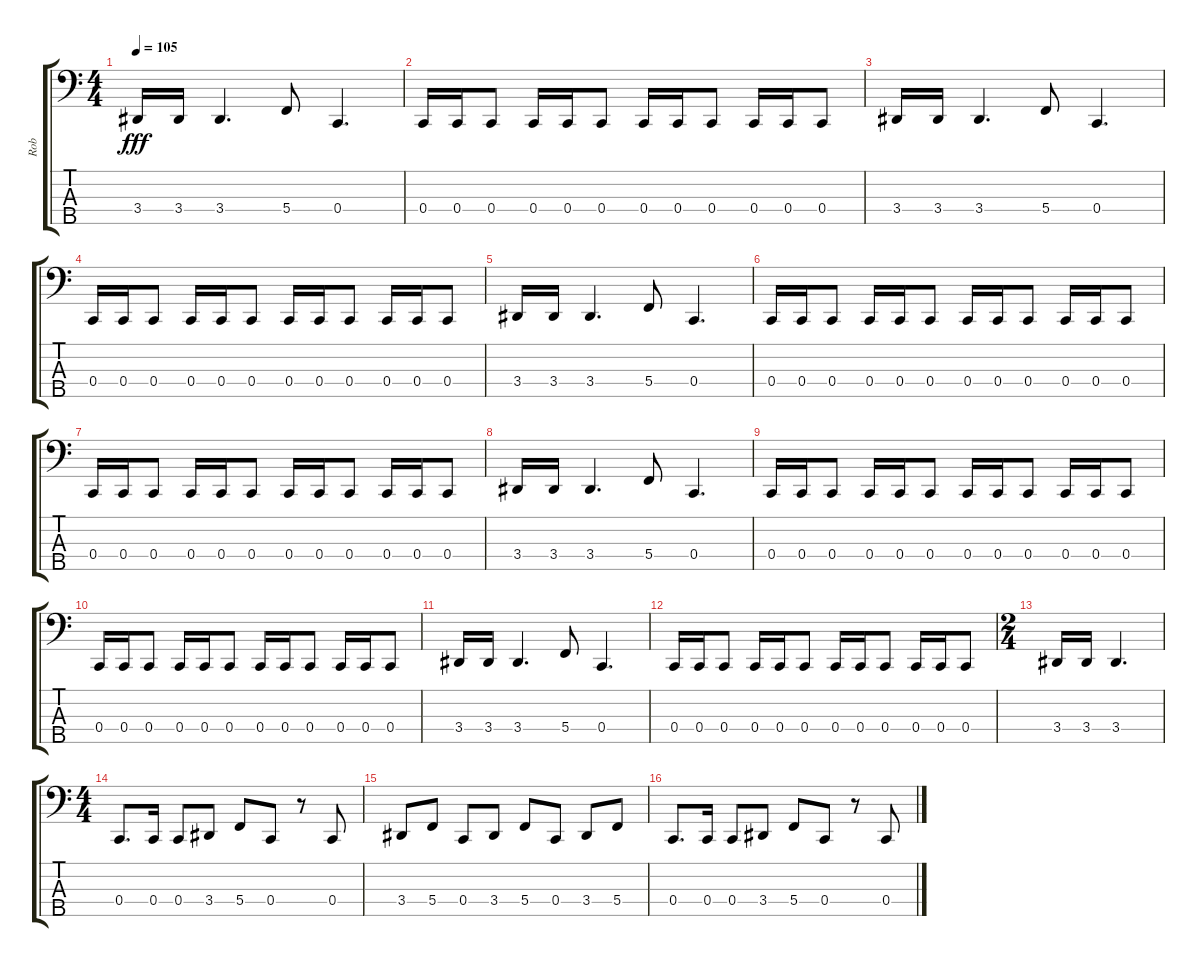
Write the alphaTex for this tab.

\track ("Rob" "Rob") {instrument electricbassfinger}
\staff {score tabs}
\tuning (F2 C2 G1 C1 G0) {hide}
\ts (4 4)
\tempo 105
\clef f4
\ks c
3.4.16{dy fff} 3.4.16 3.4.4{d} 5.4.8 0.4.4{d} |
0.4.16 0.4.16 0.4.8 0.4.16 0.4.16 0.4.8 0.4.16 0.4.16 0.4.8 0.4.16 0.4.16 0.4.8 |
3.4.16 3.4.16 3.4.4{d} 5.4.8 0.4.4{d} |
0.4.16 0.4.16 0.4.8 0.4.16 0.4.16 0.4.8 0.4.16 0.4.16 0.4.8 0.4.16 0.4.16 0.4.8 |
3.4.16 3.4.16 3.4.4{d} 5.4.8 0.4.4{d} |
0.4.16 0.4.16 0.4.8 0.4.16 0.4.16 0.4.8 0.4.16 0.4.16 0.4.8 0.4.16 0.4.16 0.4.8 |
0.4.16 0.4.16 0.4.8 0.4.16 0.4.16 0.4.8 0.4.16 0.4.16 0.4.8 0.4.16 0.4.16 0.4.8 |
3.4.16 3.4.16 3.4.4{d} 5.4.8 0.4.4{d} |
0.4.16 0.4.16 0.4.8 0.4.16 0.4.16 0.4.8 0.4.16 0.4.16 0.4.8 0.4.16 0.4.16 0.4.8 |
0.4.16 0.4.16 0.4.8 0.4.16 0.4.16 0.4.8 0.4.16 0.4.16 0.4.8 0.4.16 0.4.16 0.4.8 |
3.4.16 3.4.16 3.4.4{d} 5.4.8 0.4.4{d} |
0.4.16 0.4.16 0.4.8 0.4.16 0.4.16 0.4.8 0.4.16 0.4.16 0.4.8 0.4.16 0.4.16 0.4.8 |
\ts (2 4)
3.4.16 3.4.16 3.4.4{d} |
\ts (4 4)
0.4.8{d} 0.4.16 0.4.8 3.4.8 5.4.8 0.4.8 r.8 0.4.8 |
3.4.8 5.4.8 0.4.8 3.4.8 5.4.8 0.4.8 3.4.8 5.4.8 |
0.4.8{d} 0.4.16 0.4.8 3.4.8 5.4.8 0.4.8 r.8 0.4.8
